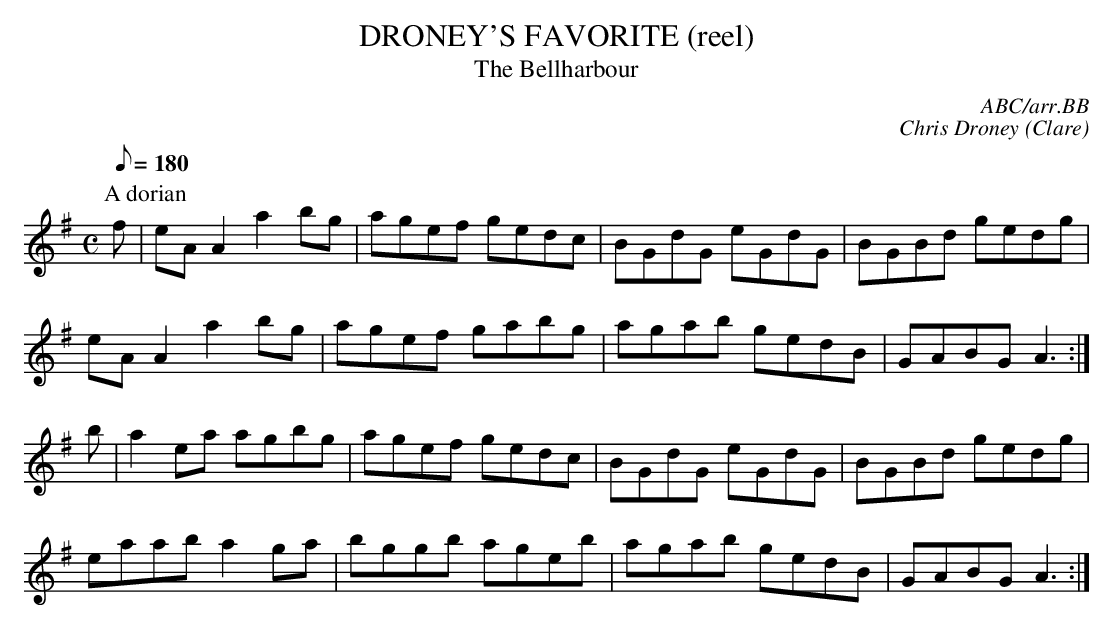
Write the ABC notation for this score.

X:1
T:DRONEY'S FAVORITE (reel)
T:The Bellharbour
C:ABC/arr.BB
C:Chris Droney (Clare)
L:1/8
M:C
Q:180
K:G
P:A dorian
f|eAA2 a2bg|agef gedc|BGdG eGdG|BGBd gedg|
eAA2 a2bg|agef gabg|agab gedB|GABG A3 :|
b|a2ea agbg|agef gedc|BGdG eGdG|BGBd gedg|
eaab a2ga|bggb ageb|agab gedB|GABG A3 :|
